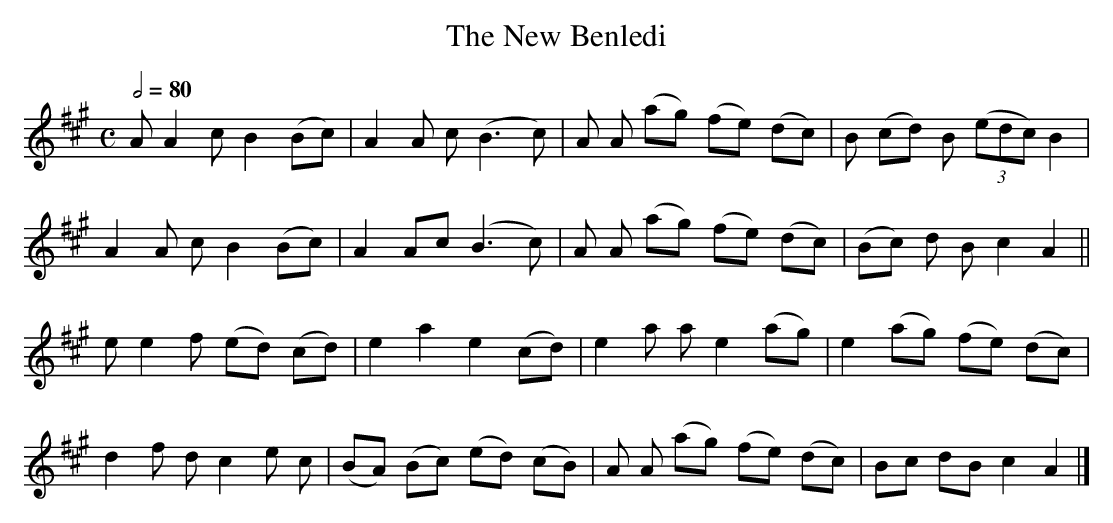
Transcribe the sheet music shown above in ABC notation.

X:1
T:The New Benledi
M:C
L:1/8
Q:1/2=80
K:A
A A2 c  B2  (Bc)| A2   A c (B3    c)|A A (ag) (fe) (dc)| B  (cd) B (3(edc) B2 |
A2 A c  B2  (Bc)| A2   Ac  (B3    c)|A A (ag) (fe) (dc)|(Bc) d   B    c2   A2||
e e2 f (ed) (cd)| e2   a2   e2  (cd)|e2   a a  e2  (ag)| e2 (ag)     (fe) (dc)|
d2 f d  c2   e c|(BA) (Bc) (ed) (cB)|A A (ag) (fe) (dc)| Bc  dB       c2   A2|]
